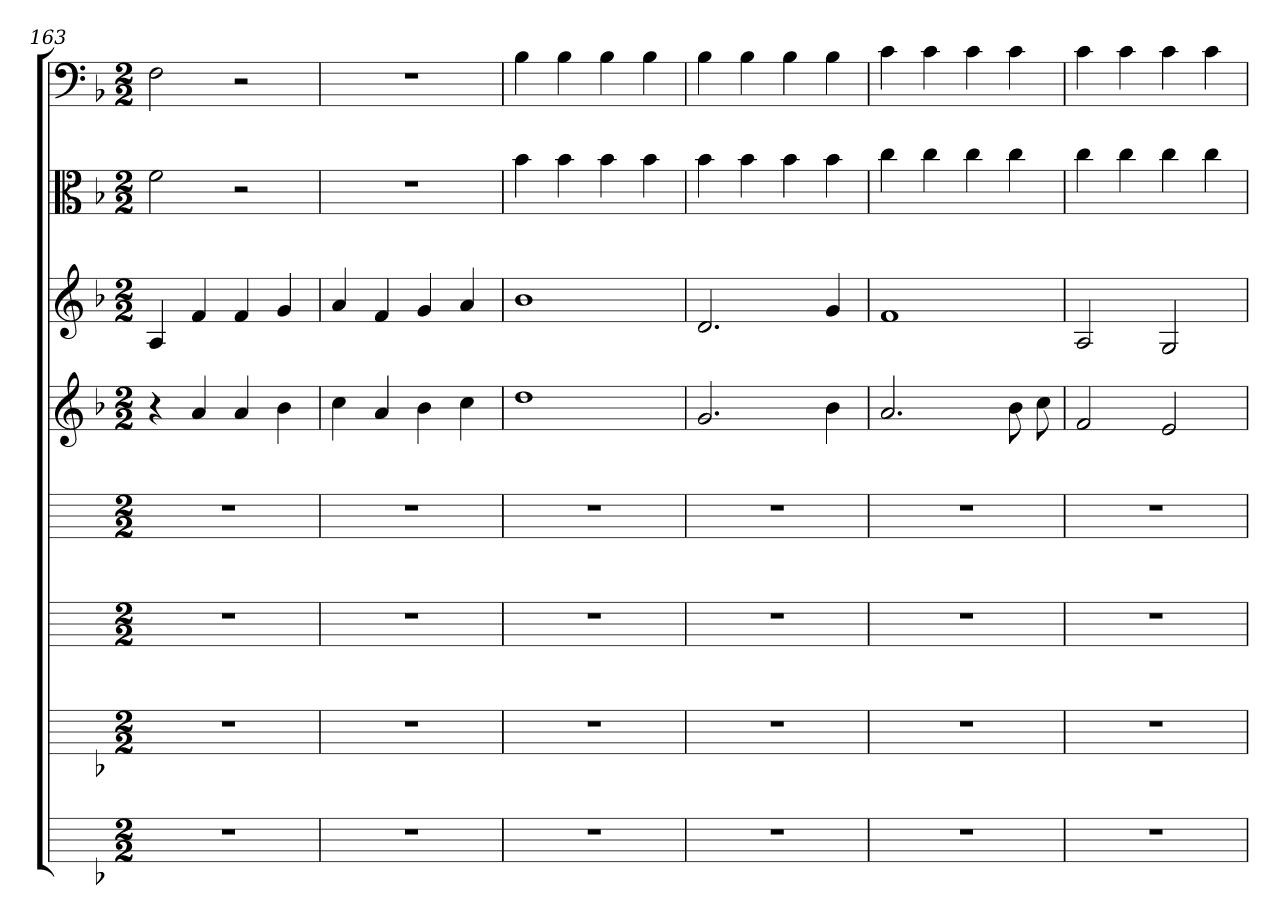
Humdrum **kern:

**kern	**kern	**kern	**kern	**kern	**kern	**kern	**kern
*part8	*part7	*part6	*part5	*part4	*part3	*part2	*part1
*staff8	*staff7	*staff6	*staff5	*staff4	*staff3	*staff2	*staff1
*	*	*	*	*	*	*clefC3	*clefF4
*k[b-]	*k[b-]	*k[]	*k[]	*k[b-]	*k[b-]	*k[b-]	*k[b-]
*F:	*F:	*	*	*F:	*F:	*F:	*F:
*M2/2	*M2/2	*M2/2	*M2/2	*M2/2	*M2/2	*M2/2	*M2/2
=163	=163	=163	=163	=163	=163	=163	=163
1r	1r	1r	1r	4r	4A	2f	2F
.	.	.	.	4a	4f	.	.
.	.	.	.	4a	4f	2r	2r
.	.	.	.	4b-	4g	.	.
=164	=164	=164	=164	=164	=164	=164	=164
1r	1r	1r	1r	4cc	4a	1r	1r
.	.	.	.	4a	4f	.	.
.	.	.	.	4b-	4g	.	.
.	.	.	.	4cc	4a	.	.
=165	=165	=165	=165	=165	=165	=165	=165
1r	1r	1r	1r	1dd	1b-	4b-	4B-
.	.	.	.	.	.	4b-	4B-
.	.	.	.	.	.	4b-	4B-
.	.	.	.	.	.	4b-	4B-
=166	=166	=166	=166	=166	=166	=166	=166
1r	1r	1r	1r	2.g	2.d	4b-	4B-
.	.	.	.	.	.	4b-	4B-
.	.	.	.	.	.	4b-	4B-
.	.	.	.	4b-	4g	4b-	4B-
=167	=167	=167	=167	=167	=167	=167	=167
1r	1r	1r	1r	2.a	1f	4cc	4c
.	.	.	.	.	.	4cc	4c
.	.	.	.	.	.	4cc	4c
.	.	.	.	8b-	.	4cc	4c
.	.	.	.	8cc	.	.	.
=168	=168	=168	=168	=168	=168	=168	=168
1r	1r	1r	1r	2f	2A	4cc	4c
.	.	.	.	.	.	4cc	4c
.	.	.	.	2e	2G	4cc	4c
.	.	.	.	.	.	4cc	4c
=	=	=	=	=	=	=	=
*-	*-	*-	*-	*-	*-	*-	*-
